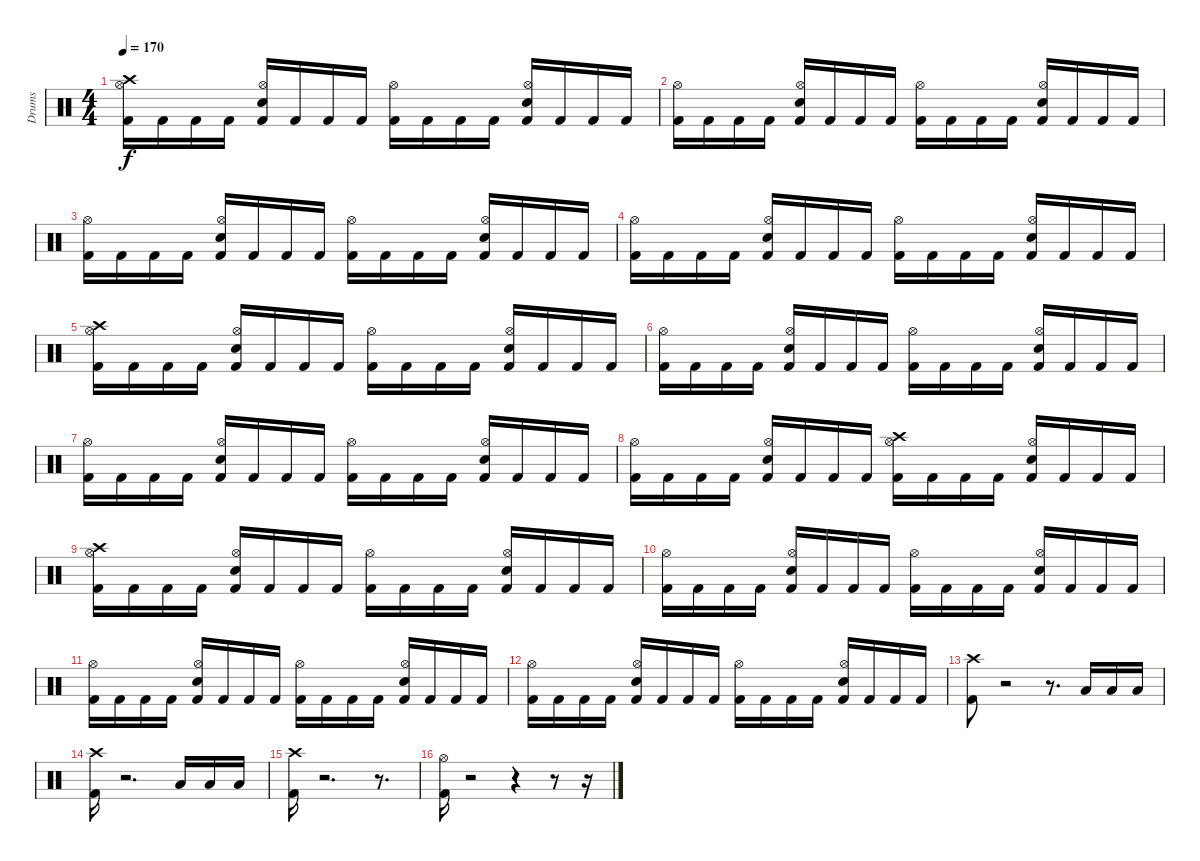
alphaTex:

\track ("Drums" "Drums") {instrument percussion}
\staff {score}
\articulation defaults
\ts (4 4)
\tempo 170
\clef neutral
\ks c
("Kick (hit) 2" "Hi-Hat (open)" "Crash high (hit)").16{dy f} "Kick (hit) 2".16 "Kick (hit) 2".16 "Kick (hit) 2".16 ("Kick (hit) 2" "Snare (hit) 2" "Hi-Hat (open)").16 "Kick (hit) 2".16 "Kick (hit) 2".16 "Kick (hit) 2".16 ("Kick (hit) 2" "Hi-Hat (open)").16 "Kick (hit) 2".16 "Kick (hit) 2".16 "Kick (hit) 2".16 ("Kick (hit) 2" "Snare (hit) 2" "Hi-Hat (open)").16 "Kick (hit) 2".16 "Kick (hit) 2".16 "Kick (hit) 2".16 |
("Hi-Hat (open)" "Kick (hit) 2").16 "Kick (hit) 2".16 "Kick (hit) 2".16 "Kick (hit) 2".16 ("Kick (hit) 2" "Snare (hit) 2" "Hi-Hat (open)").16 "Kick (hit) 2".16 "Kick (hit) 2".16 "Kick (hit) 2".16 ("Kick (hit) 2" "Hi-Hat (open)").16 "Kick (hit) 2".16 "Kick (hit) 2".16 "Kick (hit) 2".16 ("Kick (hit) 2" "Snare (hit) 2" "Hi-Hat (open)").16 "Kick (hit) 2".16 "Kick (hit) 2".16 "Kick (hit) 2".16 |
("Hi-Hat (open)" "Kick (hit) 2").16 "Kick (hit) 2".16 "Kick (hit) 2".16 "Kick (hit) 2".16 ("Kick (hit) 2" "Snare (hit) 2" "Hi-Hat (open)").16 "Kick (hit) 2".16 "Kick (hit) 2".16 "Kick (hit) 2".16 ("Kick (hit) 2" "Hi-Hat (open)").16 "Kick (hit) 2".16 "Kick (hit) 2".16 "Kick (hit) 2".16 ("Kick (hit) 2" "Snare (hit) 2" "Hi-Hat (open)").16 "Kick (hit) 2".16 "Kick (hit) 2".16 "Kick (hit) 2".16 |
("Hi-Hat (open)" "Kick (hit) 2").16 "Kick (hit) 2".16 "Kick (hit) 2".16 "Kick (hit) 2".16 ("Kick (hit) 2" "Snare (hit) 2" "Hi-Hat (open)").16 "Kick (hit) 2".16 "Kick (hit) 2".16 "Kick (hit) 2".16 ("Kick (hit) 2" "Hi-Hat (open)").16 "Kick (hit) 2".16 "Kick (hit) 2".16 "Kick (hit) 2".16 ("Kick (hit) 2" "Snare (hit) 2" "Hi-Hat (open)").16 "Kick (hit) 2".16 "Kick (hit) 2".16 "Kick (hit) 2".16 |
("Kick (hit) 2" "Hi-Hat (open)" "Crash high (hit)").16 "Kick (hit) 2".16 "Kick (hit) 2".16 "Kick (hit) 2".16 ("Kick (hit) 2" "Snare (hit) 2" "Hi-Hat (open)").16 "Kick (hit) 2".16 "Kick (hit) 2".16 "Kick (hit) 2".16 ("Kick (hit) 2" "Hi-Hat (open)").16 "Kick (hit) 2".16 "Kick (hit) 2".16 "Kick (hit) 2".16 ("Kick (hit) 2" "Snare (hit) 2" "Hi-Hat (open)").16 "Kick (hit) 2".16 "Kick (hit) 2".16 "Kick (hit) 2".16 |
("Hi-Hat (open)" "Kick (hit) 2").16 "Kick (hit) 2".16 "Kick (hit) 2".16 "Kick (hit) 2".16 ("Kick (hit) 2" "Snare (hit) 2" "Hi-Hat (open)").16 "Kick (hit) 2".16 "Kick (hit) 2".16 "Kick (hit) 2".16 ("Kick (hit) 2" "Hi-Hat (open)").16 "Kick (hit) 2".16 "Kick (hit) 2".16 "Kick (hit) 2".16 ("Kick (hit) 2" "Snare (hit) 2" "Hi-Hat (open)").16 "Kick (hit) 2".16 "Kick (hit) 2".16 "Kick (hit) 2".16 |
("Hi-Hat (open)" "Kick (hit) 2").16 "Kick (hit) 2".16 "Kick (hit) 2".16 "Kick (hit) 2".16 ("Kick (hit) 2" "Snare (hit) 2" "Hi-Hat (open)").16 "Kick (hit) 2".16 "Kick (hit) 2".16 "Kick (hit) 2".16 ("Kick (hit) 2" "Hi-Hat (open)").16 "Kick (hit) 2".16 "Kick (hit) 2".16 "Kick (hit) 2".16 ("Kick (hit) 2" "Snare (hit) 2" "Hi-Hat (open)").16 "Kick (hit) 2".16 "Kick (hit) 2".16 "Kick (hit) 2".16 |
("Hi-Hat (open)" "Kick (hit) 2").16 "Kick (hit) 2".16 "Kick (hit) 2".16 "Kick (hit) 2".16 ("Kick (hit) 2" "Snare (hit) 2" "Hi-Hat (open)").16 "Kick (hit) 2".16 "Kick (hit) 2".16 "Kick (hit) 2".16 ("Kick (hit) 2" "Hi-Hat (open)" "Crash high (hit)").16 "Kick (hit) 2".16 "Kick (hit) 2".16 "Kick (hit) 2".16 ("Kick (hit) 2" "Snare (hit) 2" "Hi-Hat (open)").16 "Kick (hit) 2".16 "Kick (hit) 2".16 "Kick (hit) 2".16 |
("Kick (hit) 2" "Hi-Hat (open)" "Crash high (hit)").16 "Kick (hit) 2".16 "Kick (hit) 2".16 "Kick (hit) 2".16 ("Kick (hit) 2" "Snare (hit) 2" "Hi-Hat (open)").16 "Kick (hit) 2".16 "Kick (hit) 2".16 "Kick (hit) 2".16 ("Kick (hit) 2" "Hi-Hat (open)").16 "Kick (hit) 2".16 "Kick (hit) 2".16 "Kick (hit) 2".16 ("Kick (hit) 2" "Snare (hit) 2" "Hi-Hat (open)").16 "Kick (hit) 2".16 "Kick (hit) 2".16 "Kick (hit) 2".16 |
("Hi-Hat (open)" "Kick (hit) 2").16 "Kick (hit) 2".16 "Kick (hit) 2".16 "Kick (hit) 2".16 ("Kick (hit) 2" "Snare (hit) 2" "Hi-Hat (open)").16 "Kick (hit) 2".16 "Kick (hit) 2".16 "Kick (hit) 2".16 ("Kick (hit) 2" "Hi-Hat (open)").16 "Kick (hit) 2".16 "Kick (hit) 2".16 "Kick (hit) 2".16 ("Kick (hit) 2" "Snare (hit) 2" "Hi-Hat (open)").16 "Kick (hit) 2".16 "Kick (hit) 2".16 "Kick (hit) 2".16 |
("Hi-Hat (open)" "Kick (hit) 2").16 "Kick (hit) 2".16 "Kick (hit) 2".16 "Kick (hit) 2".16 ("Kick (hit) 2" "Snare (hit) 2" "Hi-Hat (open)").16 "Kick (hit) 2".16 "Kick (hit) 2".16 "Kick (hit) 2".16 ("Kick (hit) 2" "Hi-Hat (open)").16 "Kick (hit) 2".16 "Kick (hit) 2".16 "Kick (hit) 2".16 ("Kick (hit) 2" "Snare (hit) 2" "Hi-Hat (open)").16 "Kick (hit) 2".16 "Kick (hit) 2".16 "Kick (hit) 2".16 |
("Hi-Hat (open)" "Kick (hit) 2").16 "Kick (hit) 2".16 "Kick (hit) 2".16 "Kick (hit) 2".16 ("Kick (hit) 2" "Snare (hit) 2" "Hi-Hat (open)").16 "Kick (hit) 2".16 "Kick (hit) 2".16 "Kick (hit) 2".16 ("Kick (hit) 2" "Hi-Hat (open)").16 "Kick (hit) 2".16 "Kick (hit) 2".16 "Kick (hit) 2".16 ("Kick (hit) 2" "Snare (hit) 2" "Hi-Hat (open)").16 "Kick (hit) 2".16 "Kick (hit) 2".16 "Kick (hit) 2".16 |
("Kick (hit) 2" "Crash high (hit)").8 r.2 r.8{d} "Low Floor Tom (hit)".16 "Low Floor Tom (hit)".16 "Low Floor Tom (hit)".16 |
("Kick (hit) 2" "Crash high (hit)").16 r.2{d} "Low Floor Tom (hit)".16 "Low Floor Tom (hit)".16 "Low Floor Tom (hit)".16 |
("Kick (hit) 2" "Crash high (hit)").16 r.2{d} r.8{d} |
("Kick (hit) 2" "Hi-Hat (open)").16 r.2 r.4 r.8 r.16
